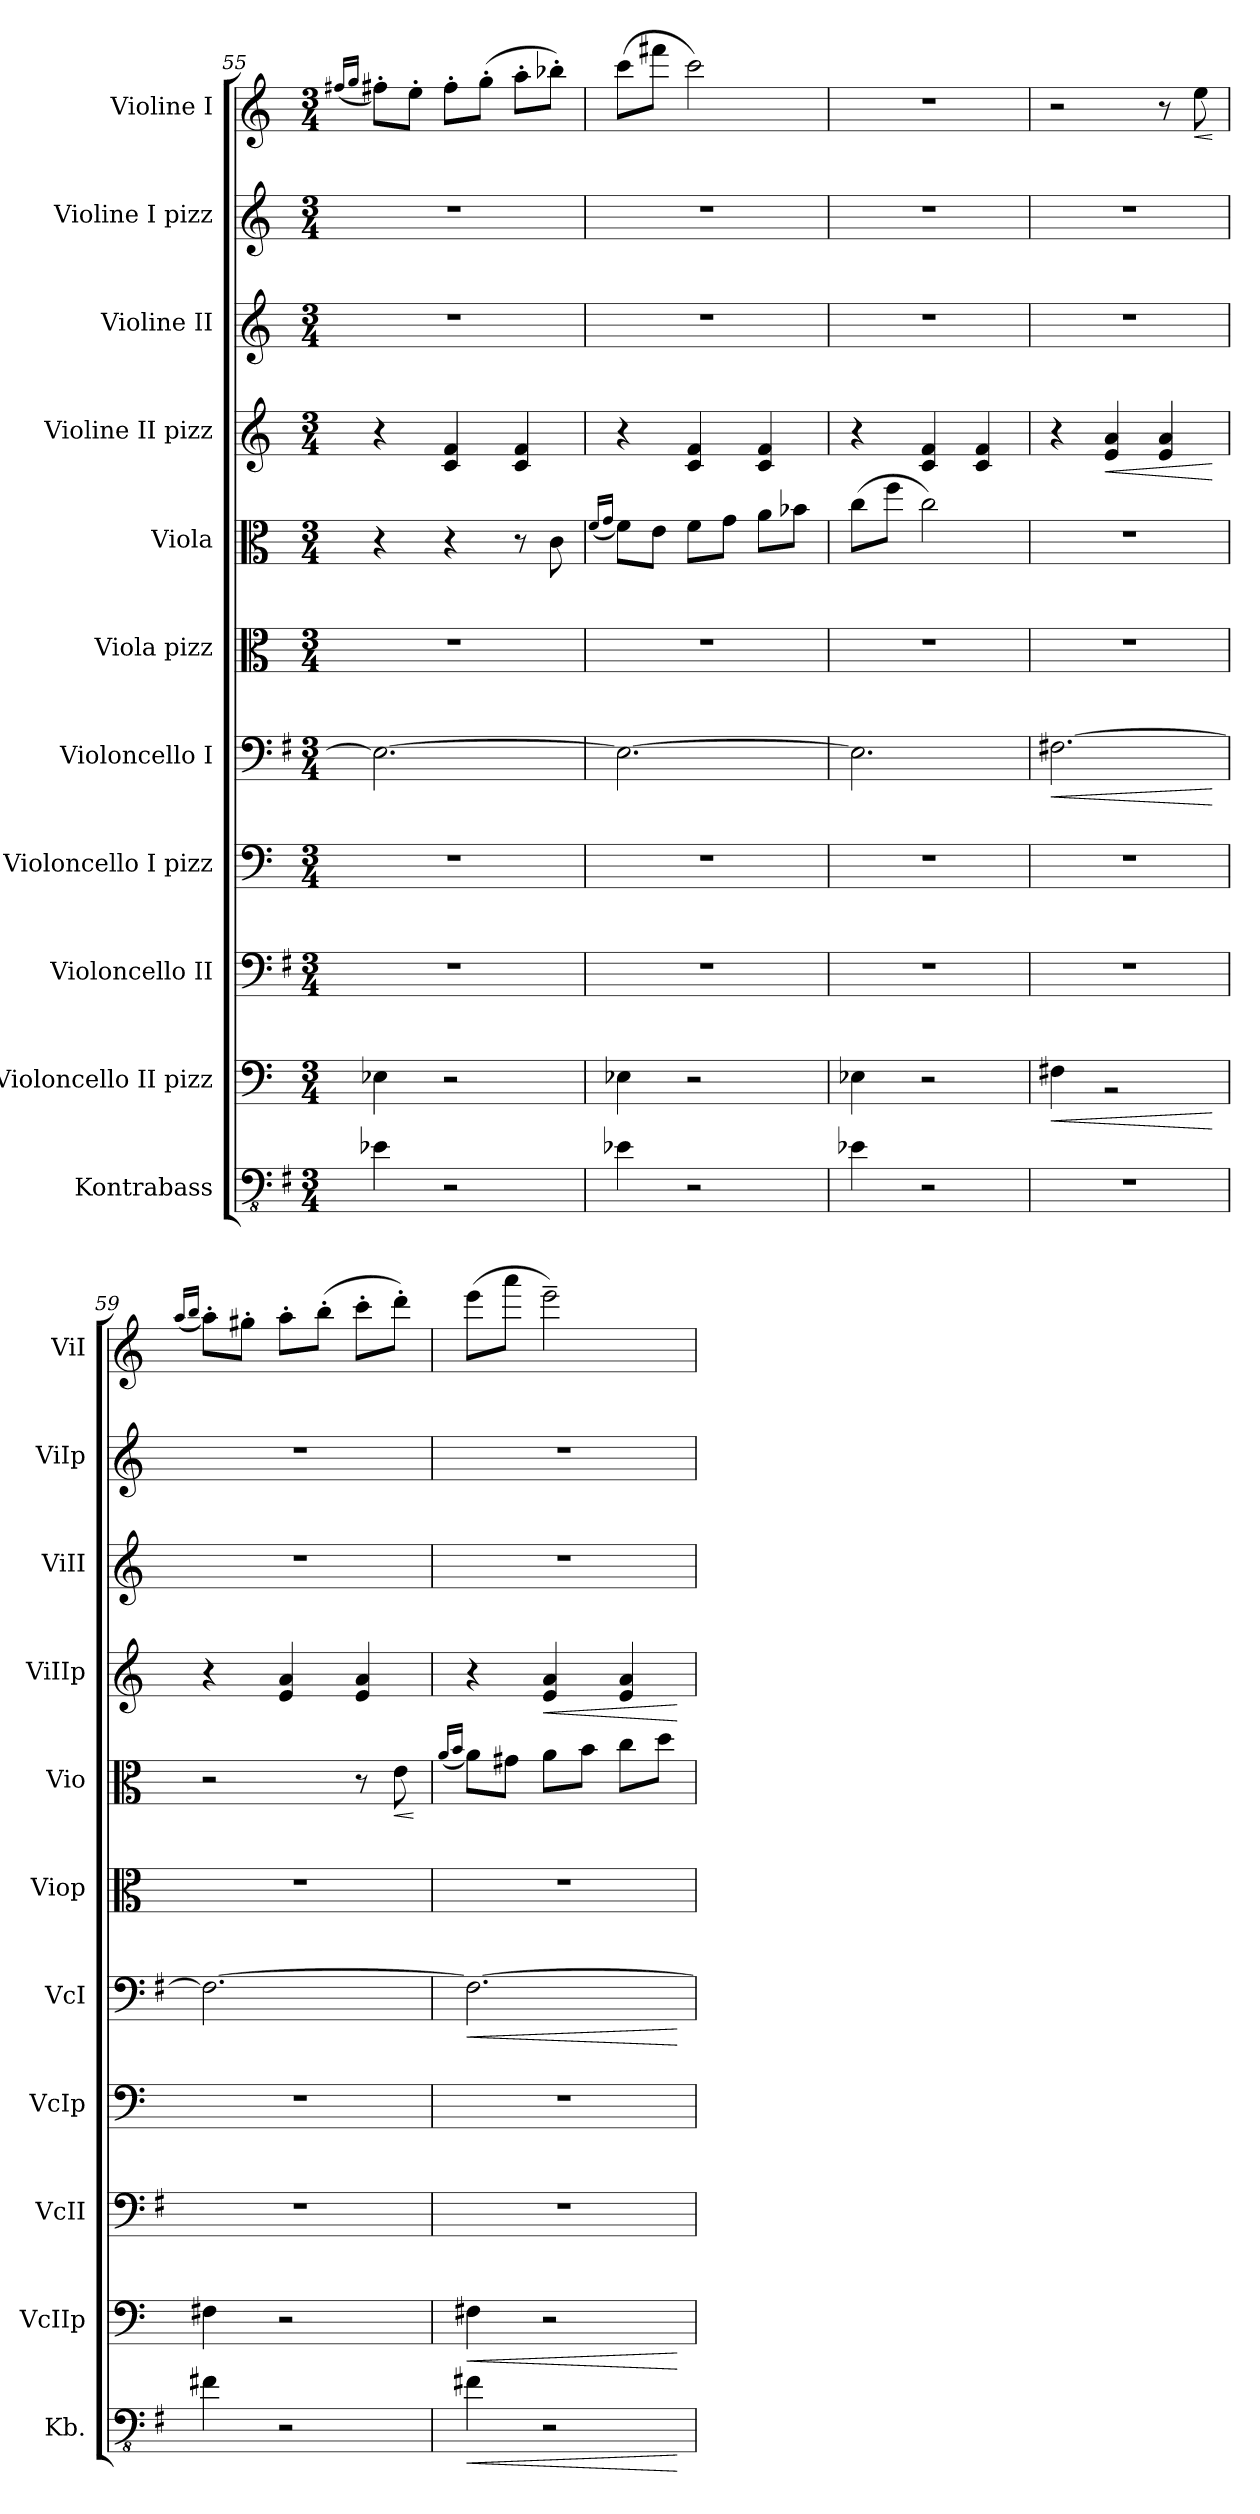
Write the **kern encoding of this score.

**kern	**dynam	**kern	**dynam	**kern	**kern	**kern	**dynam	**kern	**kern	**dynam	**kern	**dynam	**kern	**kern	**kern	**dynam
*part11	*part11	*part10	*part10	*part9	*part8	*part7	*part7	*part6	*part5	*part5	*part4	*part4	*part3	*part2	*part1	*part1
*staff11	*staff11	*staff10	*staff10	*staff9	*staff8	*staff7	*staff7	*staff6	*staff5	*staff5	*staff4	*staff4	*staff3	*staff2	*staff1	*staff1
*I"Kontrabass	*	*I"Violoncello II pizz	*	*I"Violoncello II	*I"Violoncello I pizz	*I"Violoncello I	*	*I"Viola pizz	*I"Viola	*	*I"Violine II  pizz	*	*I"Violine II	*I"Violine I pizz	*I"Violine I	*
*I'Kb.	*	*I'VcIIp	*	*I'VcII	*I'VcIp	*I'VcI	*	*I'Viop	*I'Vio	*	*I'ViIIp	*	*I'ViII	*I'ViIp	*I'ViI	*
*clefFv4	*	*clefF4	*	*clefF4	*clefF4	*clefF4	*	*clefC3	*clefC3	*	*clefG2	*	*clefG2	*clefG2	*clefG2	*
*ITrd7c12	*	*	*	*	*	*	*	*	*	*	*	*	*	*	*	*
*k[f#]	*	*k[]	*	*k[f#]	*k[]	*k[f#]	*	*k[]	*k[]	*	*k[]	*	*k[]	*k[]	*k[]	*
*M3/4	*	*M3/4	*	*M3/4	*M3/4	*M3/4	*	*M3/4	*M3/4	*	*M3/4	*	*M3/4	*M3/4	*M3/4	*
=55	=55	=55	=55	=55	=55	=55	=55	=55	=55	=55	=55	=55	=55	=55	=55	=55
.	.	.	.	.	.	.	.	.	.	.	.	.	.	.	(16qff#X/LL	.
.	.	.	.	.	.	.	.	.	.	.	.	.	.	.	16qgg/JJ	.
4EE-X\	.	4E-X\	.	2.r	2.r	2.E-\_	.	2.r	4r	.	4r	.	2.r	2.r	8ff#'\L)	.
.	.	.	.	.	.	.	.	.	.	.	.	.	.	.	8ee'\J	.
2r	.	2r	.	.	.	.	.	.	4r	.	4c/ 4f/	.	.	.	8ff#'\L	.
.	.	.	.	.	.	.	.	.	.	.	.	.	.	.	(8gg'\J	.
.	.	.	.	.	.	.	.	.	8r	.	4c/ 4f/	.	.	.	8aa'\L	.
.	.	.	.	.	.	.	.	.	8c\	.	.	.	.	.	8bb-X'\J)	.
=56	=56	=56	=56	=56	=56	=56	=56	=56	=56	=56	=56	=56	=56	=56	=56	=56
.	.	.	.	.	.	.	.	.	(16qf/LL	.	.	.	.	.	.	.
.	.	.	.	.	.	.	.	.	16qg/JJ	.	.	.	.	.	.	.
4EE-X\	.	4E-X\	.	2.r	2.r	2.E-\_	.	2.r	8f\L)	.	4r	.	2.r	2.r	(8ccc\L	.
.	.	.	.	.	.	.	.	.	8e\J	.	.	.	.	.	8fff#X\J	.
2r	.	2r	.	.	.	.	.	.	8f\L	.	4c/ 4f/	.	.	.	2ccc\)	.
.	.	.	.	.	.	.	.	.	8g\J	.	.	.	.	.	.	.
.	.	.	.	.	.	.	.	.	8a\L	.	4c/ 4f/	.	.	.	.	.
.	.	.	.	.	.	.	.	.	8b-X\J	.	.	.	.	.	.	.
=57	=57	=57	=57	=57	=57	=57	=57	=57	=57	=57	=57	=57	=57	=57	=57	=57
4EE-X\	.	4E-X\	.	2.r	2.r	2.E-\]	.	2.r	(8cc\L	.	4r	.	2.r	2.r	2.r	.
.	.	.	.	.	.	.	.	.	8ff\J	.	.	.	.	.	.	.
2r	.	2r	.	.	.	.	.	.	2cc\)	.	4c/ 4f/	.	.	.	.	.
.	.	.	.	.	.	.	.	.	.	.	4c/ 4f/	.	.	.	.	.
!!LO:PB:g=z
=58	=58	=58	=58	=58	=58	=58	=58	=58	=58	=58	=58	=58	=58	=58	=58	=58
!	!	!	!LO:HP:b	!	!	!	!LO:HP:b	!	!	!	!	!	!	!	!	!
2.r	.	4F#X\	<	2.r	2.r	[2.F#X\	<	2.r	2.r	.	4r	.	2.r	2.r	2r	.
!	!	!	!	!	!	!	!	!	!	!	!	!LO:HP:b	!	!	!	!
.	.	2rBB	.	.	.	.	.	.	.	.	4e/ 4a/	<	.	.	.	.
.	.	.	.	.	.	.	.	.	.	.	4e/ 4a/	.	.	.	8r	.
!	!	!	!	!	!	!	!	!	!	!	!	!	!	!	!	!LO:HP:b
.	.	.	.	.	.	.	.	.	.	.	.	.	.	.	8ee\	<
.	.	.	[	.	.	.	[	.	.	.	.	[	.	.	.	[
=59	=59	=59	=59	=59	=59	=59	=59	=59	=59	=59	=59	=59	=59	=59	=59	=59
.	.	.	.	.	.	.	.	.	.	.	.	.	.	.	(16qaa/LL	.
.	.	.	.	.	.	.	.	.	.	.	.	.	.	.	16qbb/JJ	.
4FF#X\	.	4F#X\	.	2.r	2.r	2.F#\_	.	2.r	2r	.	4r	.	2.r	2.r	8aa'\L)	.
.	.	.	.	.	.	.	.	.	.	.	.	.	.	.	8gg#X'\J	.
2r	.	2r	.	.	.	.	.	.	.	.	4e/ 4a/	.	.	.	8aa'\L	.
.	.	.	.	.	.	.	.	.	.	.	.	.	.	.	(8bb'\J	.
.	.	.	.	.	.	.	.	.	8r	.	4e/ 4a/	.	.	.	8ccc'\L	.
!	!	!	!	!	!	!	!	!	!	!LO:HP:b	!	!	!	!	!	!
.	.	.	.	.	.	.	.	.	8e\	<	.	.	.	.	8ddd'\J)	.
.	.	.	.	.	.	.	.	.	.	[	.	.	.	.	.	.
=60	=60	=60	=60	=60	=60	=60	=60	=60	=60	=60	=60	=60	=60	=60	=60	=60
.	.	.	.	.	.	.	.	.	(16qa/LL	.	.	.	.	.	.	.
.	.	.	.	.	.	.	.	.	16qb/JJ	.	.	.	.	.	.	.
!	!LO:HP:b	!	!LO:HP:b	!	!	!	!LO:HP:b	!	!	!	!	!	!	!	!	!
4FF#X\	<	4F#X\	<	2.r	2.r	2.F#\_	<	2.r	8a\L)	.	4r	.	2.r	2.r	(8eee\L	.
.	.	.	.	.	.	.	.	.	8g#X\J	.	.	.	.	.	8aaa\J	.
!	!	!	!	!	!	!	!	!	!	!	!	!LO:HP:b	!	!	!	!
2r	.	2r	.	.	.	.	.	.	8a\L	.	4e/ 4a/	<	.	.	2eee~\)	.
.	.	.	.	.	.	.	.	.	8b\J	.	.	.	.	.	.	.
.	.	.	.	.	.	.	.	.	8cc\L	.	4e/ 4a/	.	.	.	.	.
.	.	.	.	.	.	.	.	.	8dd\J	.	.	.	.	.	.	.
.	[	.	[	.	.	.	[	.	.	.	.	[	.	.	.	.
=	=	=	=	=	=	=	=	=	=	=	=	=	=	=	=	=
*-	*-	*-	*-	*-	*-	*-	*-	*-	*-	*-	*-	*-	*-	*-	*-	*-
